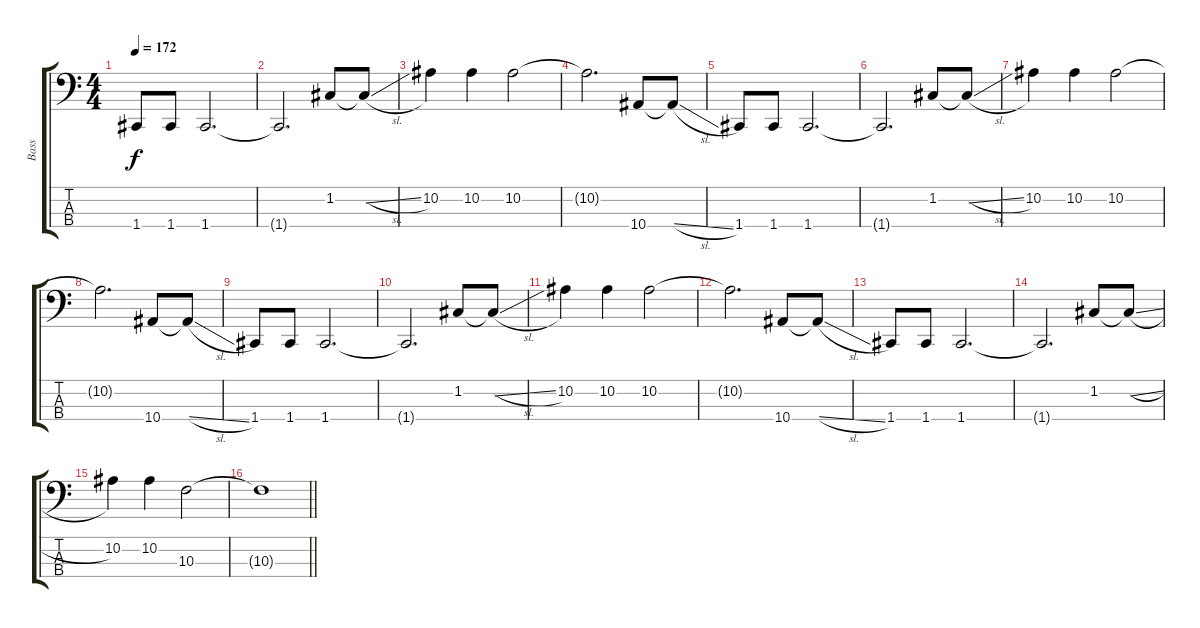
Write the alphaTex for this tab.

\track ("Bass" "Bass") {instrument electricbasspick}
\staff {score tabs}
\tuning (F2 C2 G1 C1) {hide}
\ts (4 4)
\tempo 172
\clef f4
\ks c
1.4.8{dy f} 1.4.8 1.4.2{d} |
1.4{t}.2{d} 1.2.8 1.2{sl t}.8 |
10.2.4 10.2.4 10.2.2 |
10.2{t}.2{d} 10.4.8 10.4{sl t}.8 |
1.4.8 1.4.8 1.4.2{d} |
1.4{t}.2{d} 1.2.8 1.2{sl t}.8 |
10.2.4 10.2.4 10.2.2 |
10.2{t}.2{d} 10.4.8 10.4{sl t}.8 |
1.4.8 1.4.8 1.4.2{d} |
1.4{t}.2{d} 1.2.8 1.2{sl t}.8 |
10.2.4 10.2.4 10.2.2 |
10.2{t}.2{d} 10.4.8 10.4{sl t}.8 |
1.4.8 1.4.8 1.4.2{d} |
1.4{t}.2{d} 1.2.8 1.2{sl t}.8 |
10.2.4 10.2.4 10.3.2 |
\barLineRight lightlight
10.3{t}.1
